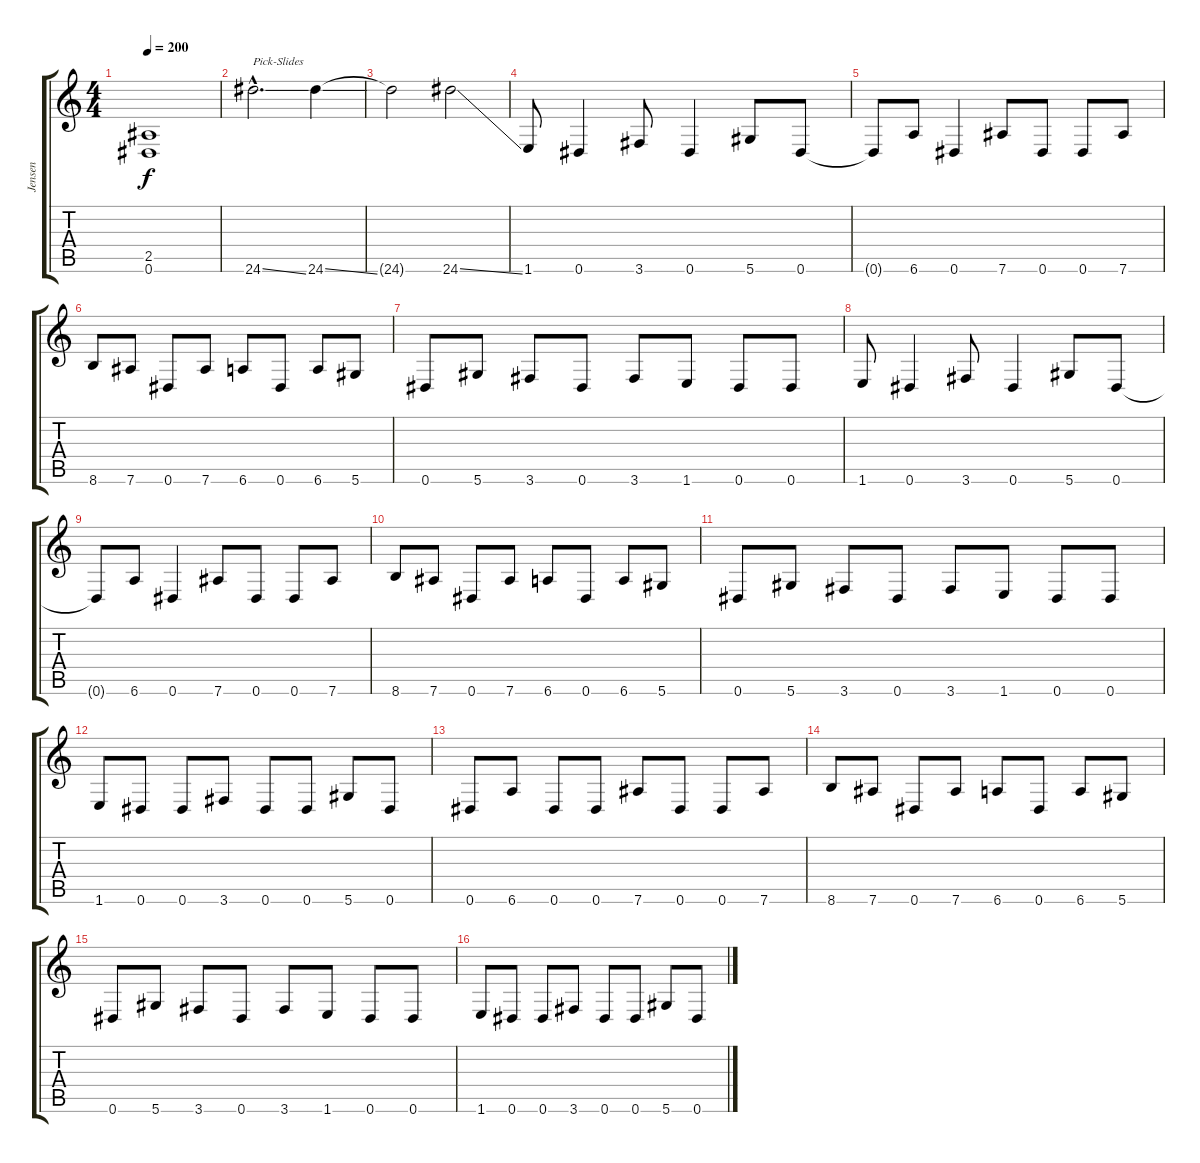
\track ("Jensen" "Jensen") {instrument overdrivenguitar}
\staff {score tabs}
\tuning (Eb4 Bb3 Gb3 Db3 Ab2 Eb2) {hide}
\ts (4 4)
\tempo 200
\clef g2
\ks c
(2.5{t} 0.6{t}).1{dy f} |
24.6{ss hac}.2{d txt "Pick-Slides"} 24.6{ss}.4 |
24.6{t}.2 24.6{ss}.2 |
1.6.8 0.6.4 3.6.8 0.6.4 5.6.8 0.6.8 |
0.6{t}.8 6.6.8 0.6.4 7.6.8 0.6.8 0.6.8 7.6.8 |
8.6.8 7.6.8 0.6.8 7.6.8 6.6.8 0.6.8 6.6.8 5.6.8 |
0.6.8 5.6.8 3.6.8 0.6.8 3.6.8 1.6.8 0.6.8 0.6.8 |
1.6.8 0.6.4 3.6.8 0.6.4 5.6.8 0.6.8 |
0.6{t}.8 6.6.8 0.6.4 7.6.8 0.6.8 0.6.8 7.6.8 |
8.6.8 7.6.8 0.6.8 7.6.8 6.6.8 0.6.8 6.6.8 5.6.8 |
0.6.8 5.6.8 3.6.8 0.6.8 3.6.8 1.6.8 0.6.8 0.6.8 |
1.6.8 0.6.8 0.6.8 3.6.8 0.6.8 0.6.8 5.6.8 0.6.8 |
0.6.8 6.6.8 0.6.8 0.6.8 7.6.8 0.6.8 0.6.8 7.6.8 |
8.6.8 7.6.8 0.6.8 7.6.8 6.6.8 0.6.8 6.6.8 5.6.8 |
0.6.8 5.6.8 3.6.8 0.6.8 3.6.8 1.6.8 0.6.8 0.6.8 |
1.6.8 0.6.8 0.6.8 3.6.8 0.6.8 0.6.8 5.6.8 0.6.8
